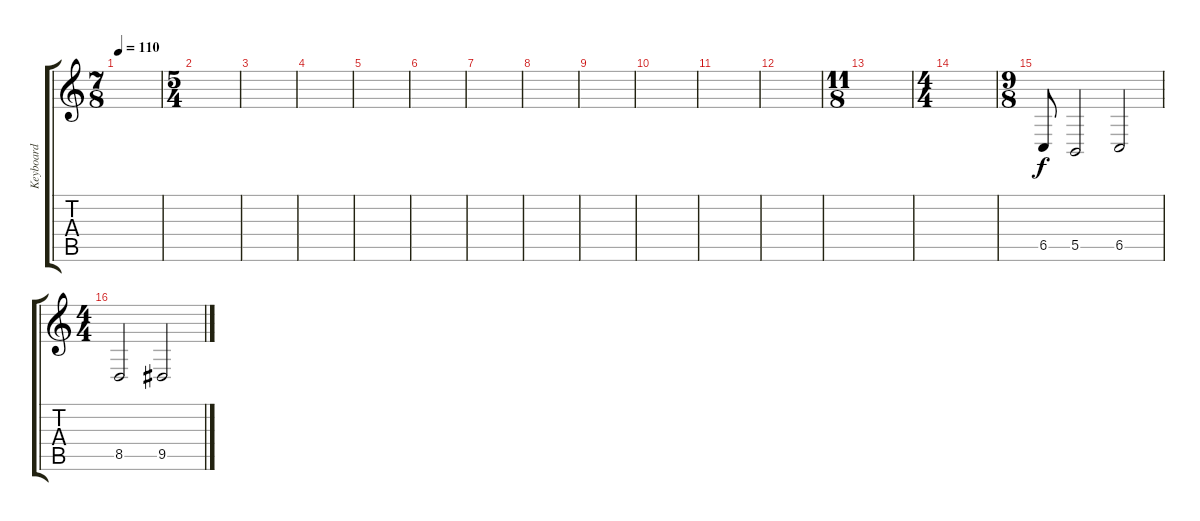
\track ("Keyboard" "Keyboard") {instrument brasssection}
\staff {score tabs}
\tuning (C4 Ab3 E3 B2 Gb2 Db2) {hide}
\ts (7 8)
\tempo 110
\clef g2
\ks c
|
\ts (5 4)
|
|
|
|
|
|
|
|
|
|
|
\ts (11 8)
|
\ts (4 4)
|
\ts (9 8)
6.5.8 5.5.2 6.5.2 |
\ts (4 4)
8.5.2 9.5.2
